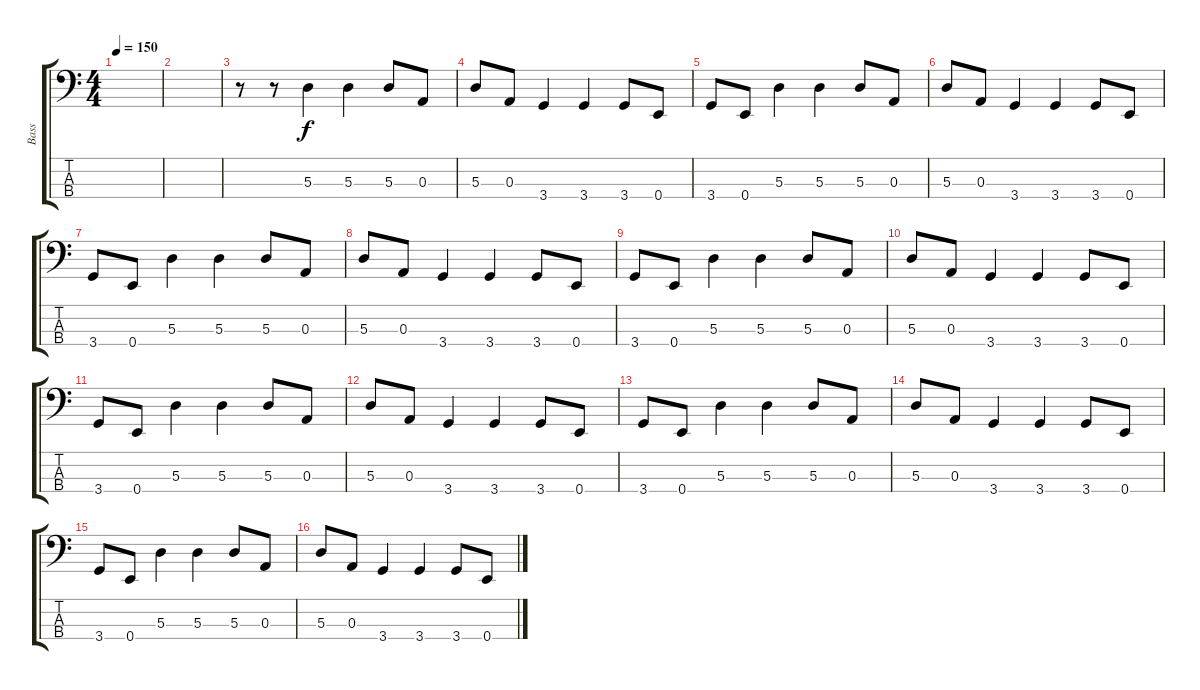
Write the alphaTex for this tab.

\track ("Bass" "Bass") {instrument electricbassfinger}
\staff {score tabs}
\tuning (G2 D2 A1 E1) {hide}
\ts (4 4)
\tempo 150
\clef f4
\ks c
|
|
r.8 r.8 5.3.4 5.3.4 5.3.8 0.3.8 |
5.3.8 0.3.8 3.4.4 3.4.4 3.4.8 0.4.8 |
3.4.8 0.4.8 5.3.4 5.3.4 5.3.8 0.3.8 |
5.3.8 0.3.8 3.4.4 3.4.4 3.4.8 0.4.8 |
3.4.8 0.4.8 5.3.4 5.3.4 5.3.8 0.3.8 |
5.3.8 0.3.8 3.4.4 3.4.4 3.4.8 0.4.8 |
3.4.8 0.4.8 5.3.4 5.3.4 5.3.8 0.3.8 |
5.3.8 0.3.8 3.4.4 3.4.4 3.4.8 0.4.8 |
3.4.8 0.4.8 5.3.4 5.3.4 5.3.8 0.3.8 |
5.3.8 0.3.8 3.4.4 3.4.4 3.4.8 0.4.8 |
3.4.8 0.4.8 5.3.4 5.3.4 5.3.8 0.3.8 |
5.3.8 0.3.8 3.4.4 3.4.4 3.4.8 0.4.8 |
3.4.8 0.4.8 5.3.4 5.3.4 5.3.8 0.3.8 |
5.3.8 0.3.8 3.4.4 3.4.4 3.4.8 0.4.8
